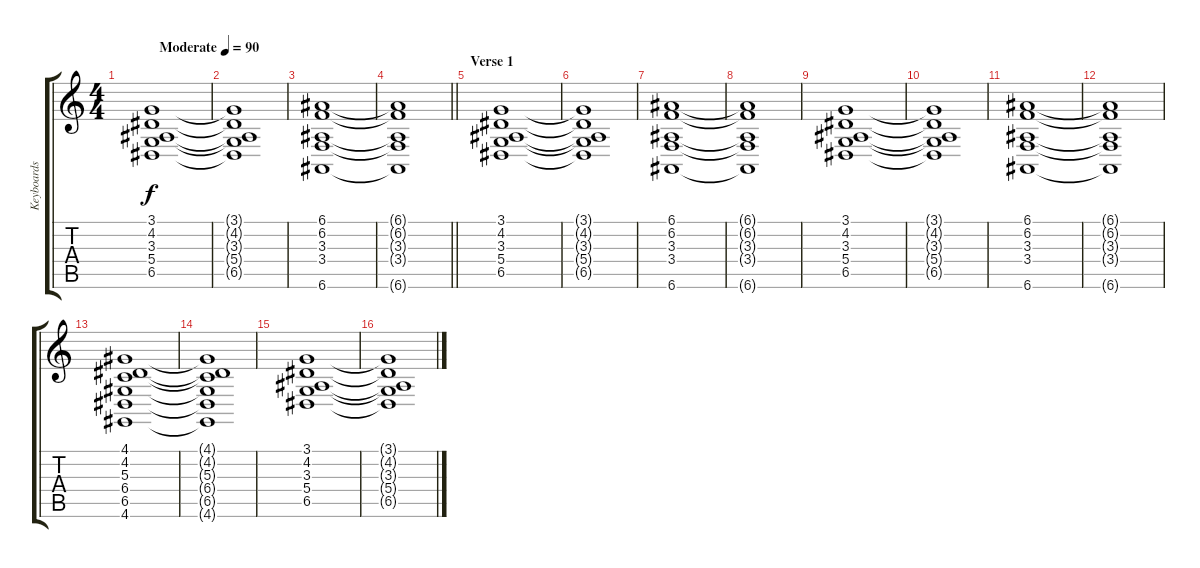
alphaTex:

\track ("Keyboards" "Keyboards") {instrument drawbarorgan}
\staff {score tabs}
\tuning (E4 B3 G3 D3 A2 E2) {hide}
\ts (4 4)
\tempo (90 "Moderate")
\clef g2
\ks c
(3.1 4.2 3.3 5.4 6.5).1{dy f instrument drawbarorgan} |
(3.1{t} 4.2{t} 3.3{t} 5.4{t} 6.5{t}).1 |
(6.1 6.2 3.3 3.4 6.6).1 |
\barLineRight lightlight
(6.1{t} 6.2{t} 3.3{t} 3.4{t} 6.6{t}).1 |
\section ("" "Verse 1")
(3.1 4.2 3.3 5.4 6.5).1 |
(3.1{t} 4.2{t} 3.3{t} 5.4{t} 6.5{t}).1 |
(6.1 6.2 3.3 3.4 6.6).1 |
(6.1{t} 6.2{t} 3.3{t} 3.4{t} 6.6{t}).1 |
(3.1 4.2 3.3 5.4 6.5).1 |
(3.1{t} 4.2{t} 3.3{t} 5.4{t} 6.5{t}).1 |
(6.1 6.2 3.3 3.4 6.6).1 |
(6.1{t} 6.2{t} 3.3{t} 3.4{t} 6.6{t}).1 |
(4.1 4.2 5.3 6.4 6.5 4.6).1 |
(4.1{t} 4.2{t} 5.3{t} 6.4{t} 6.5{t} 4.6{t}).1 |
(3.1 4.2 3.3 5.4 6.5).1 |
(3.1{t} 4.2{t} 3.3{t} 5.4{t} 6.5{t}).1
